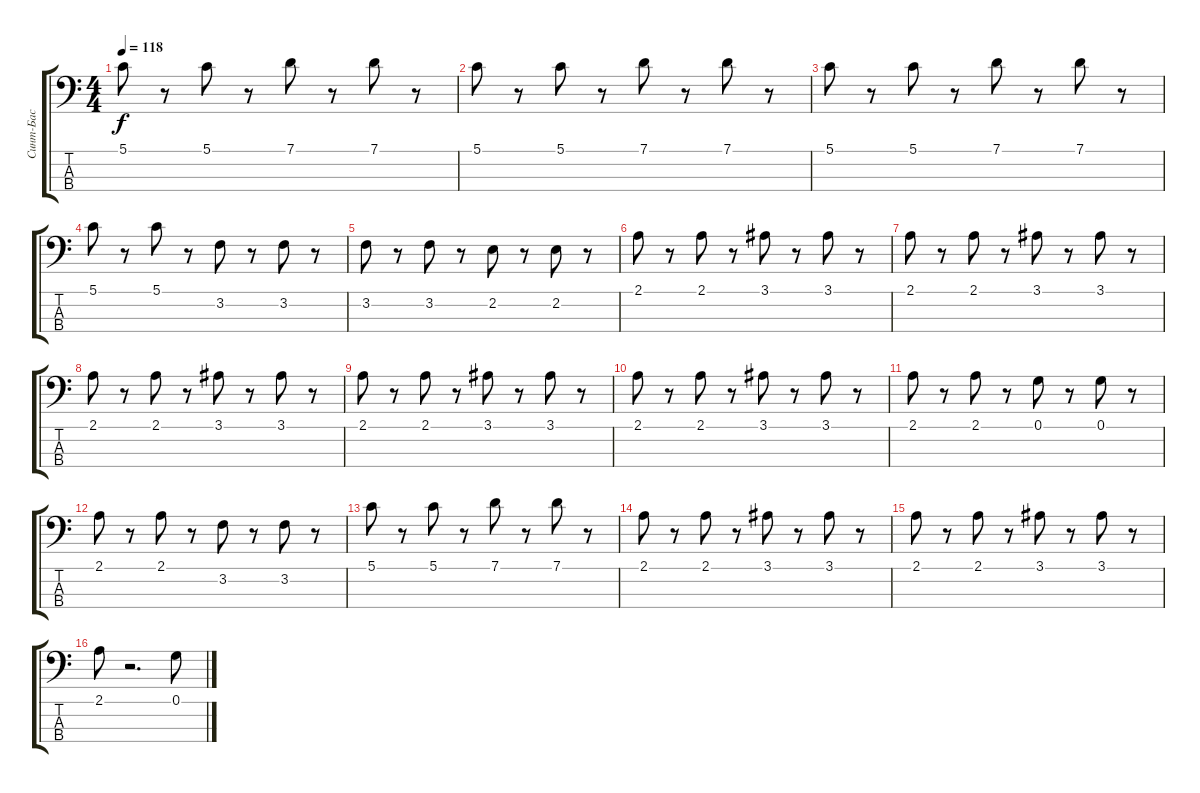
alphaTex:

\track ("Синт-Бас" "Синт-Бас") {instrument synthbass2}
\staff {score tabs}
\tuning (G2 D2 A1 E1) {hide}
\ts (4 4)
\tempo 118
\clef f4
\ks c
5.1.8{dy f} r.8 5.1.8 r.8 7.1.8 r.8 7.1.8 r.8 |
5.1.8 r.8 5.1.8 r.8 7.1.8 r.8 7.1.8 r.8 |
5.1.8 r.8 5.1.8 r.8 7.1.8 r.8 7.1.8 r.8 |
5.1.8 r.8 5.1.8 r.8 3.2.8 r.8 3.2.8 r.8 |
3.2.8 r.8 3.2.8 r.8 2.2.8 r.8 2.2.8 r.8 |
2.1.8 r.8 2.1.8 r.8 3.1.8 r.8 3.1.8 r.8 |
2.1.8 r.8 2.1.8 r.8 3.1.8 r.8 3.1.8 r.8 |
2.1.8 r.8 2.1.8 r.8 3.1.8 r.8 3.1.8 r.8 |
2.1.8 r.8 2.1.8 r.8 3.1.8 r.8 3.1.8 r.8 |
2.1.8 r.8 2.1.8 r.8 3.1.8 r.8 3.1.8 r.8 |
2.1.8 r.8 2.1.8 r.8 0.1.8 r.8 0.1.8 r.8 |
2.1.8 r.8 2.1.8 r.8 3.2.8 r.8 3.2.8 r.8 |
5.1.8 r.8 5.1.8 r.8 7.1.8 r.8 7.1.8 r.8 |
2.1.8 r.8 2.1.8 r.8 3.1.8 r.8 3.1.8 r.8 |
2.1.8 r.8 2.1.8 r.8 3.1.8 r.8 3.1.8 r.8 |
2.1.8 r.2{d} 0.1.8
